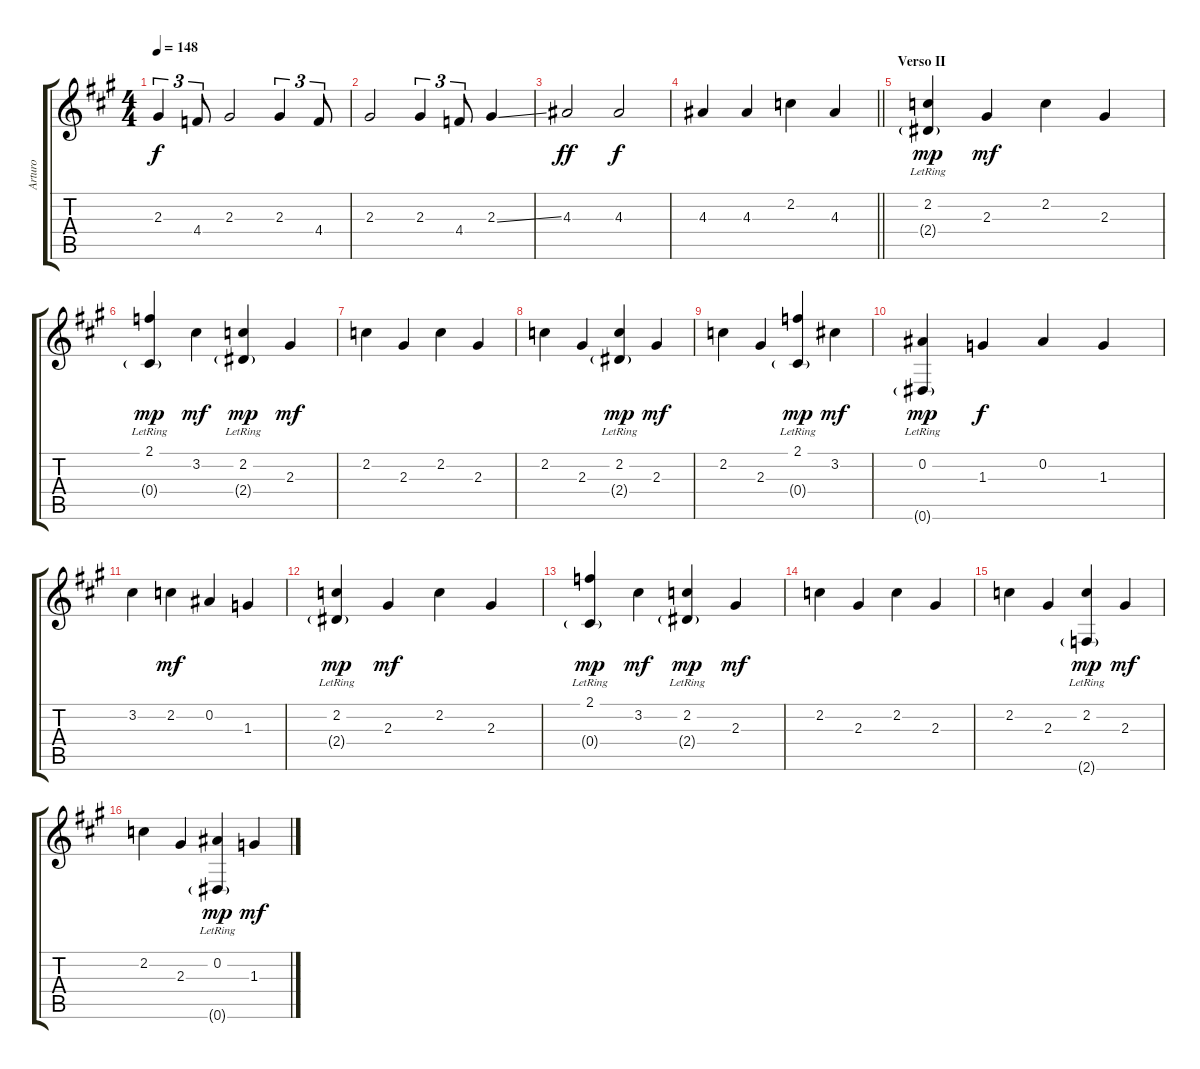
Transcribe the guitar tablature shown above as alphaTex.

\track ("Arturo" "Arturo") {instrument overdrivenguitar}
\staff {score tabs}
\tuning (Eb4 Bb3 Gb3 Db3 Ab2 Eb2) {hide}
\ts (4 4)
\tempo 148
\clef g2
\ks a
2.3.4{tu (3 2) dy f} 4.4.8{tu (3 2)} 2.3.2 2.3.4{tu (3 2)} 4.4.8{tu (3 2)} |
2.3.2 2.3.4{tu (3 2)} 4.4.8{tu (3 2)} 2.3{ss}.4 |
4.3.2{dy ff} 4.3.2{dy f} |
\barLineRight lightlight
4.3.4 4.3.4 2.2.4 4.3.4 |
\section ("" "Verso II")
(2.2 2.4{g lr}).4{dy mp} 2.3.4{dy mf} 2.2.4 2.3.4 |
(2.1 0.4{g lr}).4{dy mp} 3.2.4{dy mf} (2.2 2.4{g lr}).4{dy mp} 2.3.4{dy mf} |
2.2.4 2.3.4 2.2.4 2.3.4 |
2.2.4 2.3.4 (2.2 2.4{g lr}).4{dy mp} 2.3.4{dy mf} |
2.2.4 2.3.4 (2.1 0.4{g lr}).4{dy mp} 3.2.4{dy mf} |
(0.2 0.6{g lr}).4{dy mp} 1.3.4{dy f} 0.2.4 1.3.4 |
3.2.4 2.2.4{dy mf} 0.2.4 1.3.4 |
(2.2 2.4{g lr}).4{dy mp} 2.3.4{dy mf} 2.2.4 2.3.4 |
(2.1 0.4{g lr}).4{dy mp} 3.2.4{dy mf} (2.2 2.4{g lr}).4{dy mp} 2.3.4{dy mf} |
2.2.4 2.3.4 2.2.4 2.3.4 |
2.2.4 2.3.4 (2.2 2.6{g lr}).4{dy mp} 2.3.4{dy mf} |
2.2.4 2.3.4 (0.2 0.6{g lr}).4{dy mp} 1.3.4{dy mf}
